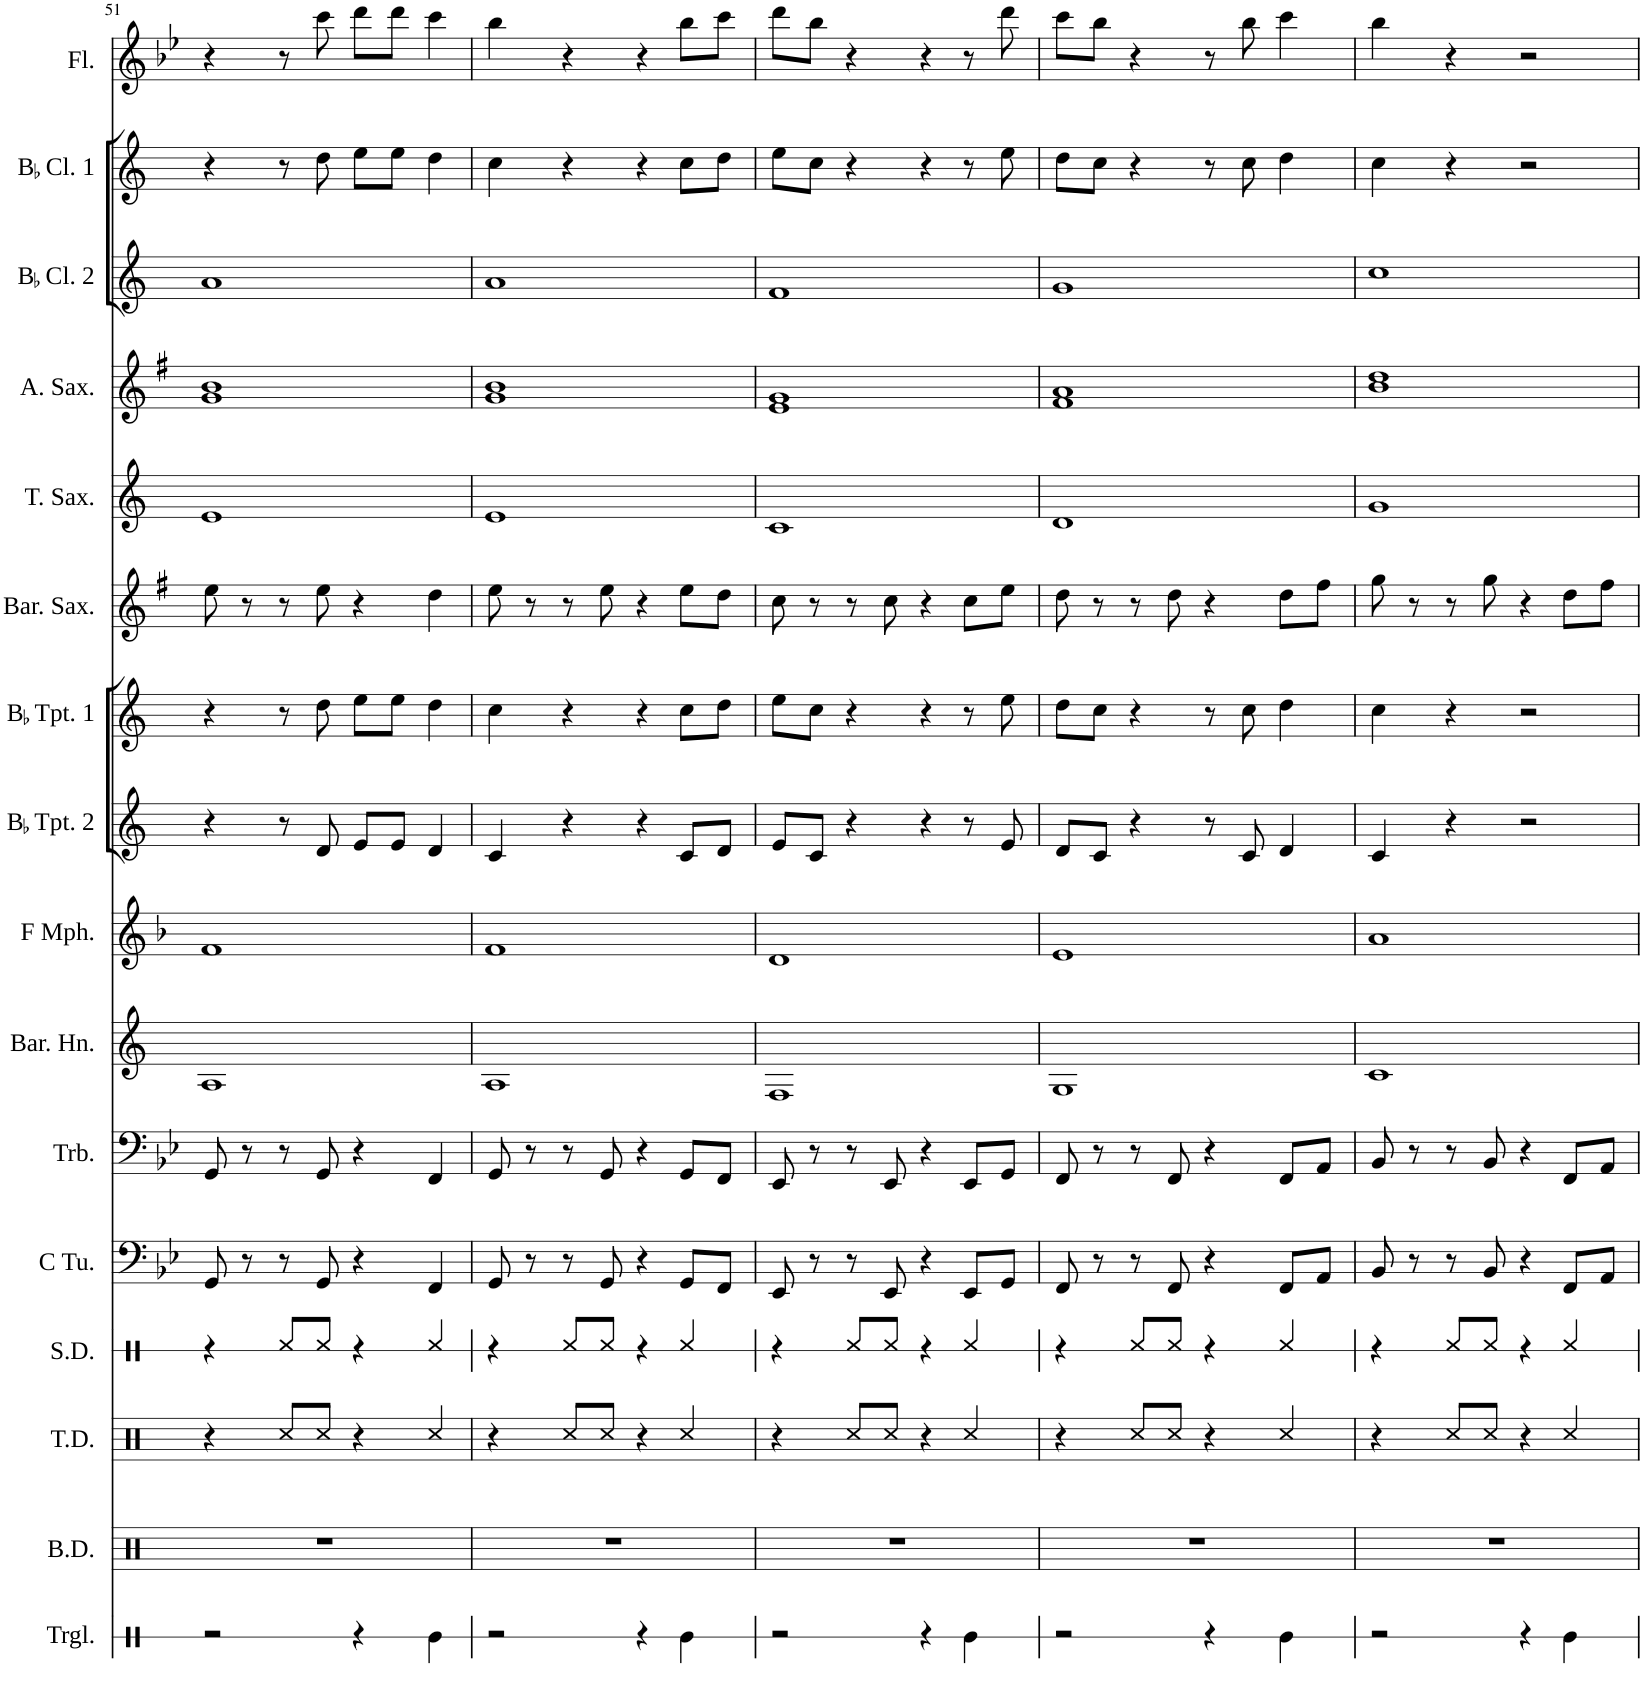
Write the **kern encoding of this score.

**kern	**kern	**kern	**kern	**kern	**kern	**kern	**kern	**kern	**kern	**kern	**kern	**kern	**kern	**kern	**kern
*part16	*part15	*part14	*part13	*part12	*part11	*part10	*part9	*part8	*part7	*part6	*part5	*part4	*part3	*part2	*part1
*staff16	*staff15	*staff14	*staff13	*staff12	*staff11	*staff10	*staff9	*staff8	*staff7	*staff6	*staff5	*staff4	*staff3	*staff2	*staff1
*I"Triangle	*I"Bass Drum	*I"Tenor Drum	*I"Snare Drum	*I"C Tuba	*I"Trombone	*I"Baritone Horn	*I"F Mellophone	*I"BaccidentalFlat Trumpet 2	*I"BaccidentalFlat Trumpet 1	*I"Baritone Saxophone	*I"Tenor Saxophone	*I"Alto Saxophone	*I"BaccidentalFlat Clarinet 2	*I"BaccidentalFlat Clarinet 1	*I"Flute
*I'Trgl.	*I'B.D.	*I'T.D.	*I'S.D.	*I'C Tu.	*I'Trb.	*I'Bar. Hn.	*I'F Mph.	*I'BaccidentalFlat Tpt. 2	*I'BaccidentalFlat Tpt. 1	*I'Bar. Sax.	*I'T. Sax.	*I'A. Sax.	*I'BaccidentalFlat Cl. 2	*I'BaccidentalFlat Cl. 1	*I'Fl.
!!LO:PB:g=z
*clefX	*clefX	*clefX	*clefX	*clefF4	*clefF4	*clefG2	*clefG2	*clefG2	*clefG2	*clefG2	*clefG2	*clefG2	*clefG2	*clefG2	*clefG2
*	*	*	*	*	*	*Trd1c2	*Trd4c7	*Trd1c2	*Trd1c2	*Trd12c21	*Trd8c14	*Trd5c9	*Trd1c2	*Trd1c2	*
*k[]	*k[]	*k[]	*k[]	*k[b-e-]	*k[b-e-]	*k[]	*k[b-]	*k[]	*k[]	*k[f#]	*k[]	*k[f#]	*k[]	*k[]	*k[b-e-]
*M4/4	*M4/4	*M4/4	*M4/4	*M4/4	*M4/4	*M4/4	*M4/4	*M4/4	*M4/4	*M4/4	*M4/4	*M4/4	*M4/4	*M4/4	*M4/4
=51	=51	=51	=51	=51	=51	=51	=51	=51	=51	=51	=51	=51	=51	=51	=51
2r	1r	4r	4r	8GG/	8GG/	1A	1f	4r	4r	8ee\	1e	1g 1b	1a	4r	4r
.	.	.	.	8r	8r	.	.	.	.	8r	.	.	.	.	.
.	.	8Rcc/L	8Rf/L	8r	8r	.	.	8r	8r	8r	.	.	.	8r	8r
.	.	8Rcc/J	8Rf/J	8GG/	8GG/	.	.	8d/	8dd\	8ee\	.	.	.	8dd\	8ccc\
4r	.	4r	4r	4r	4r	.	.	8e/L	8ee\L	4r	.	.	.	8ee\L	8ddd\L
.	.	.	.	.	.	.	.	8e/J	8ee\J	.	.	.	.	8ee\J	8ddd\J
4Re\	.	4Rcc/	4Rf/	4FF/	4FF/	.	.	4d/	4dd\	4dd\	.	.	.	4dd\	4ccc\
=52	=52	=52	=52	=52	=52	=52	=52	=52	=52	=52	=52	=52	=52	=52	=52
2r	1r	4r	4r	8GG/	8GG/	1A	1f	4c/	4cc\	8ee\	1e	1g 1b	1a	4cc\	4bb-\
.	.	.	.	8r	8r	.	.	.	.	8r	.	.	.	.	.
.	.	8Rcc/L	8Rf/L	8r	8r	.	.	4r	4r	8r	.	.	.	4r	4r
.	.	8Rcc/J	8Rf/J	8GG/	8GG/	.	.	.	.	8ee\	.	.	.	.	.
4r	.	4r	4r	4r	4r	.	.	4r	4r	4r	.	.	.	4r	4r
4Re\	.	4Rcc/	4Rf/	8GG/L	8GG/L	.	.	8c/L	8cc\L	8ee\L	.	.	.	8cc\L	8bb-\L
.	.	.	.	8FF/J	8FF/J	.	.	8d/J	8dd\J	8dd\J	.	.	.	8dd\J	8ccc\J
=53	=53	=53	=53	=53	=53	=53	=53	=53	=53	=53	=53	=53	=53	=53	=53
2r	1r	4r	4r	8EE-/	8EE-/	1F	1d	8e/L	8ee\L	8cc\	1c	1e 1g	1f	8ee\L	8ddd\L
.	.	.	.	8r	8r	.	.	8c/J	8cc\J	8r	.	.	.	8cc\J	8bb-\J
.	.	8Rcc/L	8Rf/L	8r	8r	.	.	4r	4r	8r	.	.	.	4r	4r
.	.	8Rcc/J	8Rf/J	8EE-/	8EE-/	.	.	.	.	8cc\	.	.	.	.	.
4r	.	4r	4r	4r	4r	.	.	4r	4r	4r	.	.	.	4r	4r
4Re\	.	4Rcc/	4Rf/	8EE-/L	8EE-/L	.	.	8r	8r	8cc\L	.	.	.	8r	8r
.	.	.	.	8GG/J	8GG/J	.	.	8e/	8ee\	8ee\J	.	.	.	8ee\	8ddd\
=54	=54	=54	=54	=54	=54	=54	=54	=54	=54	=54	=54	=54	=54	=54	=54
2r	1r	4r	4r	8FF/	8FF/	1G	1e	8d/L	8dd\L	8dd\	1d	1f# 1a	1g	8dd\L	8ccc\L
.	.	.	.	8r	8r	.	.	8c/J	8cc\J	8r	.	.	.	8cc\J	8bb-\J
.	.	8Rcc/L	8Rf/L	8r	8r	.	.	4r	4r	8r	.	.	.	4r	4r
.	.	8Rcc/J	8Rf/J	8FF/	8FF/	.	.	.	.	8dd\	.	.	.	.	.
4r	.	4r	4r	4r	4r	.	.	8r	8r	4r	.	.	.	8r	8r
.	.	.	.	.	.	.	.	8c/	8cc\	.	.	.	.	8cc\	8bb-\
4Re\	.	4Rcc/	4Rf/	8FF/L	8FF/L	.	.	4d/	4dd\	8dd\L	.	.	.	4dd\	4ccc\
.	.	.	.	8AA/J	8AA/J	.	.	.	.	8ff#\J	.	.	.	.	.
=55	=55	=55	=55	=55	=55	=55	=55	=55	=55	=55	=55	=55	=55	=55	=55
2r	1r	4r	4r	8BB-/	8BB-/	1c	1a	4c/	4cc\	8gg\	1g	1b 1dd	1cc	4cc\	4bb-\
.	.	.	.	8r	8r	.	.	.	.	8r	.	.	.	.	.
.	.	8Rcc/L	8Rf/L	8r	8r	.	.	4r	4r	8r	.	.	.	4r	4r
.	.	8Rcc/J	8Rf/J	8BB-/	8BB-/	.	.	.	.	8gg\	.	.	.	.	.
4r	.	4r	4r	4r	4r	.	.	2r	2r	4r	.	.	.	2r	2r
4Re\	.	4Rcc/	4Rf/	8FF/L	8FF/L	.	.	.	.	8dd\L	.	.	.	.	.
.	.	.	.	8AA/J	8AA/J	.	.	.	.	8ff#\J	.	.	.	.	.
=	=	=	=	=	=	=	=	=	=	=	=	=	=	=	=
*-	*-	*-	*-	*-	*-	*-	*-	*-	*-	*-	*-	*-	*-	*-	*-
